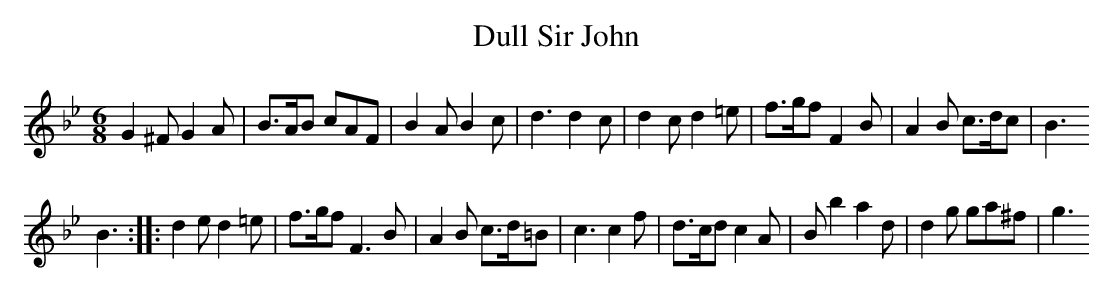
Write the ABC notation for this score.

X:1
T:Dull Sir John
M:6/8
L:1/8
K:Gm
G2 ^F G2 A|B>AB cAF|B2 A B2 c|d3 d2 c|d2 c d2 =e|f>gf F2 B|A2 B c>dc|B3
B3::\
d2 e d2 =e|f>gf F3 B|A2 B c>d=B|c3 c2 f|d>cd c2 A|B b2 a2 d|d2 g ga^f|g3
